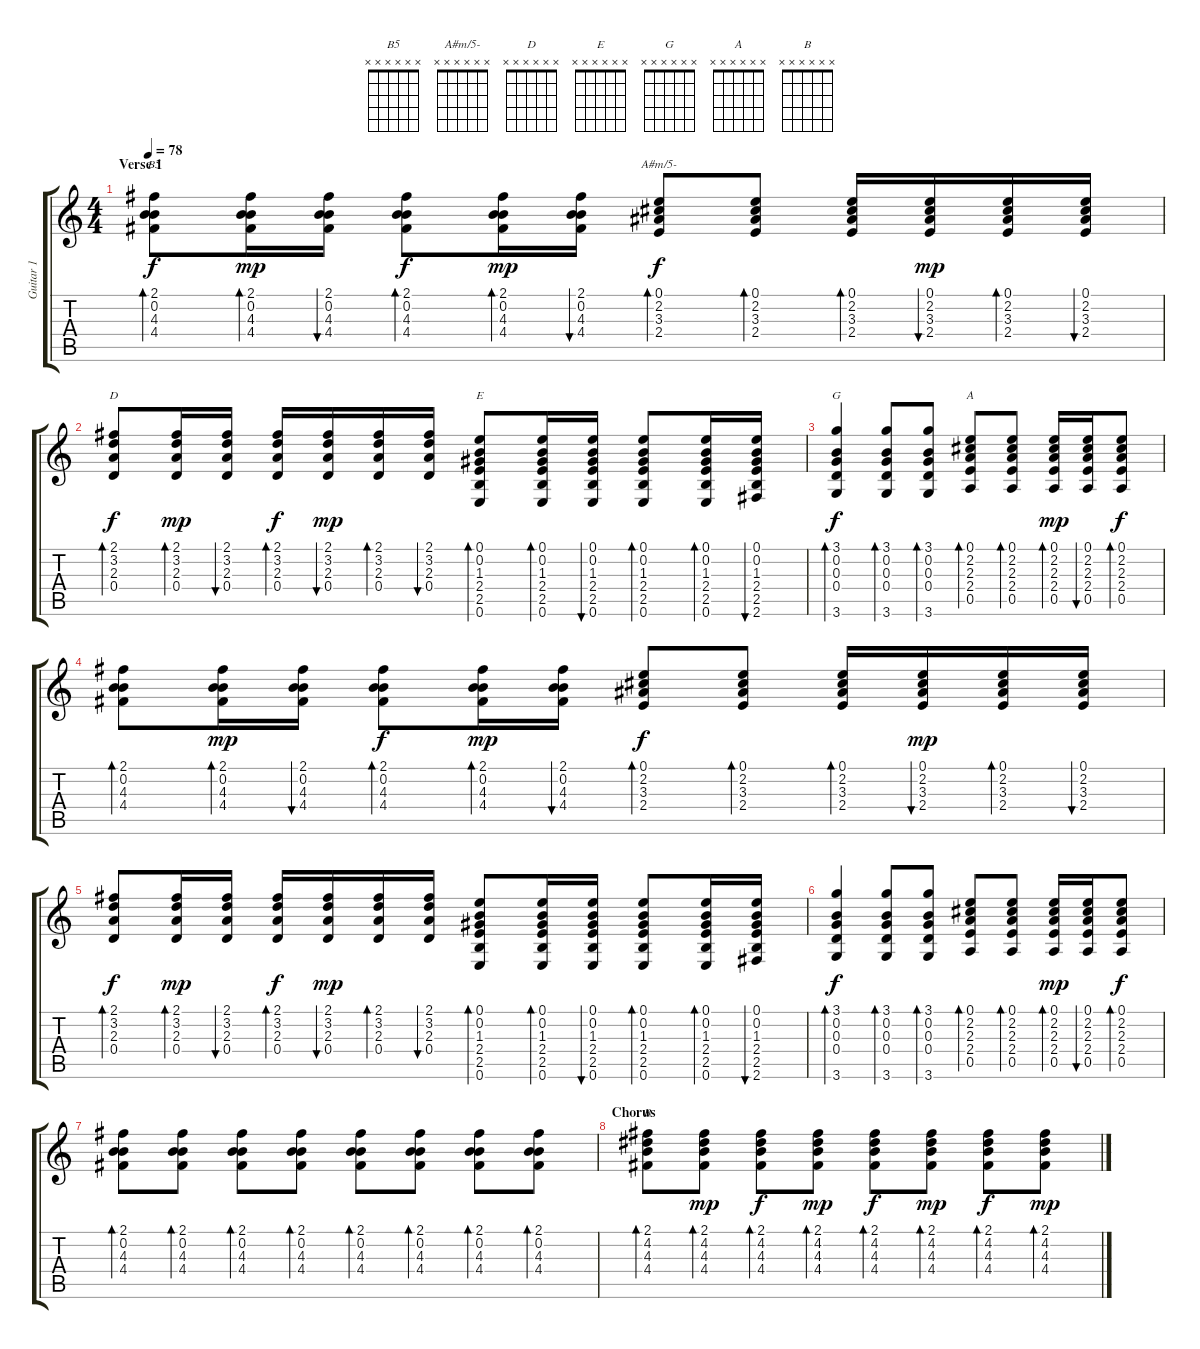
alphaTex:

\track ("Guitar 1" "Guitar 1") {instrument acousticguitarnylon}
\staff {score tabs}
\tuning (E4 B3 G3 D3 A2 E2) {hide}
\chord ("B5" x x x x x x)
\chord ("A#m/5-" x x x x x x)
\chord ("D" x x x x x x)
\chord ("E" x x x x x x)
\chord ("G" x x x x x x)
\chord ("A" x x x x x x)
\chord ("B" x x x x x x)
\ts (4 4)
\section ("" "Verse 1")
\tempo 78
\clef g2
\ks c
(2.1 0.2 4.3 4.4).8{bd 60 ch "B5" dy f instrument acousticguitarnylon} (2.1 0.2 4.3 4.4).16{bd 60 dy mp} (2.1 0.2 4.3 4.4).16{bu 60} (2.1 0.2 4.3 4.4).8{bd 60 dy f} (2.1 0.2 4.3 4.4).16{bd 60 dy mp} (2.1 0.2 4.3 4.4).16{bu 60} (0.1 2.2 3.3 2.4).8{bd 60 ch "A#m/5-" dy f} (0.1 2.2 3.3 2.4).8{bd 60} (0.1 2.2 3.3 2.4).16{bd 60} (0.1 2.2 3.3 2.4).16{bu 60 dy mp} (0.1 2.2 3.3 2.4).16{bd 60} (0.1 2.2 3.3 2.4).16{bu 60} |
(2.1 3.2 2.3 0.4).8{bd 60 ch "D" dy f} (2.1 3.2 2.3 0.4).16{bd 60 dy mp} (2.1 3.2 2.3 0.4).16{bu 60} (2.1 3.2 2.3 0.4).16{bd 60 dy f} (2.1 3.2 2.3 0.4).16{bu 60 dy mp} (2.1 3.2 2.3 0.4).16{bd 60} (2.1 3.2 2.3 0.4).16{bu 60} (0.1 0.2 1.3 2.4 2.5 0.6).8{bd 60 ch "E"} (0.1 0.2 1.3 2.4 2.5 0.6).16{bd 60} (0.1 0.2 1.3 2.4 2.5 0.6).16{bu 60} (0.1 0.2 1.3 2.4 2.5 0.6).8{bd 60} (0.1 0.2 1.3 2.4 2.5 0.6).16{bd 60} (0.1 0.2 1.3 2.4 2.5 2.6).16{bu 60} |
(3.1 0.2 0.3 0.4 3.6).4{bd 60 ch "G" dy f} (3.1 0.2 0.3 0.4 3.6).8{bd 60} (3.1 0.2 0.3 0.4 3.6).8{bd 60} (0.1 2.2 2.3 2.4 0.5).8{bd 60 ch "A"} (0.1 2.2 2.3 2.4 0.5).8{bd 60} (0.1 2.2 2.3 2.4 0.5).16{bd 60 dy mp} (0.1 2.2 2.3 2.4 0.5).16{bu 60} (0.1 2.2 2.3 2.4 0.5).8{bd 60 dy f} |
(2.1 0.2 4.3 4.4).8{bd 60} (2.1 0.2 4.3 4.4).16{bd 60 dy mp} (2.1 0.2 4.3 4.4).16{bu 60} (2.1 0.2 4.3 4.4).8{bd 60 dy f} (2.1 0.2 4.3 4.4).16{bd 60 dy mp} (2.1 0.2 4.3 4.4).16{bu 60} (0.1 2.2 3.3 2.4).8{bd 60 dy f} (0.1 2.2 3.3 2.4).8{bd 60} (0.1 2.2 3.3 2.4).16{bd 60} (0.1 2.2 3.3 2.4).16{bu 60 dy mp} (0.1 2.2 3.3 2.4).16{bd 60} (0.1 2.2 3.3 2.4).16{bu 60} |
(2.1 3.2 2.3 0.4).8{bd 60 dy f} (2.1 3.2 2.3 0.4).16{bd 60 dy mp} (2.1 3.2 2.3 0.4).16{bu 60} (2.1 3.2 2.3 0.4).16{bd 60 dy f} (2.1 3.2 2.3 0.4).16{bu 60 dy mp} (2.1 3.2 2.3 0.4).16{bd 60} (2.1 3.2 2.3 0.4).16{bu 60} (0.1 0.2 1.3 2.4 2.5 0.6).8{bd 60} (0.1 0.2 1.3 2.4 2.5 0.6).16{bd 60} (0.1 0.2 1.3 2.4 2.5 0.6).16{bu 60} (0.1 0.2 1.3 2.4 2.5 0.6).8{bd 60} (0.1 0.2 1.3 2.4 2.5 0.6).16{bd 60} (0.1 0.2 1.3 2.4 2.5 2.6).16{bu 60} |
(3.1 0.2 0.3 0.4 3.6).4{bd 60 dy f} (3.1 0.2 0.3 0.4 3.6).8{bd 60} (3.1 0.2 0.3 0.4 3.6).8{bd 60} (0.1 2.2 2.3 2.4 0.5).8{bd 60} (0.1 2.2 2.3 2.4 0.5).8{bd 60} (0.1 2.2 2.3 2.4 0.5).16{bd 60 dy mp} (0.1 2.2 2.3 2.4 0.5).16{bu 60} (0.1 2.2 2.3 2.4 0.5).8{bd 60 dy f} |
(2.1 0.2 4.3 4.4).8{bd 60} (2.1 0.2 4.3 4.4).8{bd 60} (2.1 0.2 4.3 4.4).8{bd 60} (2.1 0.2 4.3 4.4).8{bd 60} (2.1 0.2 4.3 4.4).8{bd 60} (2.1 0.2 4.3 4.4).8{bd 60} (2.1 0.2 4.3 4.4).8{bd 60} (2.1 0.2 4.3 4.4).8{bd 60} |
\section ("" "Chorus")
(2.1 4.2 4.3 4.4).8{bd 60 ch "B"} (2.1 4.2 4.3 4.4).8{bd 60 dy mp} (2.1 4.2 4.3 4.4).8{bd 60 dy f} (2.1 4.2 4.3 4.4).8{bd 60 dy mp} (2.1 4.2 4.3 4.4).8{bd 60 dy f} (2.1 4.2 4.3 4.4).8{bd 60 dy mp} (2.1 4.2 4.3 4.4).8{bd 60 dy f} (2.1 4.2 4.3 4.4).8{bd 60 dy mp}
